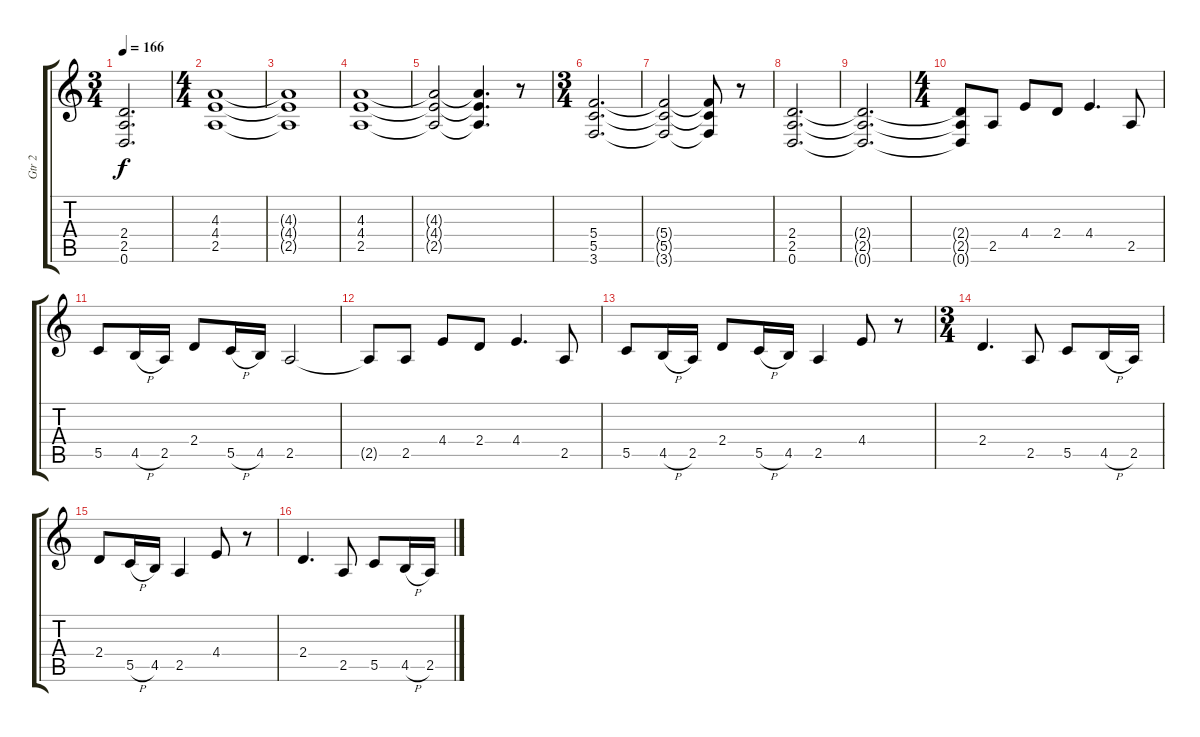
\track ("Gtr 2" "Gtr 2") {instrument distortionguitar}
\staff {score tabs}
\tuning (D4 A3 F3 C3 G2 D2) {hide}
\ts (3 4)
\tempo 166
\clef g2
\ks c
(2.4{t} 2.5{t} 0.6{t}).2{d dy f} |
\ts (4 4)
(4.3 4.4 2.5).1 |
(4.3{t} 4.4{t} 2.5{t}).1 |
(4.3 4.4 2.5).1 |
(4.3{t} 4.4{t} 2.5{t}).2 (4.3{t} 4.4{t} 2.5{t}).4{d} r.8 |
\ts (3 4)
(5.4 5.5 3.6).2{d} |
(5.4{t} 5.5{t} 3.6{t}).2 (5.4{t} 5.5{t} 3.6{t}).8 r.8 |
(2.4 2.5 0.6).2{d} |
(2.4{t} 2.5{t} 0.6{t}).2{d} |
\ts (4 4)
(2.4{t} 2.5{t} 0.6{t}).8 2.5.8 4.4.8 2.4.8 4.4.4{d} 2.5.8 |
5.5.8 4.5{h}.16 2.5.16 2.4.8 5.5{h}.16 4.5.16 2.5.2 |
2.5{t}.8 2.5.8 4.4.8 2.4.8 4.4.4{d} 2.5.8 |
5.5.8 4.5{h}.16 2.5.16 2.4.8 5.5{h}.16 4.5.16 2.5.4 4.4.8 r.8 |
\ts (3 4)
2.4.4{d} 2.5.8 5.5.8 4.5{h}.16 2.5.16 |
2.4.8 5.5{h}.16 4.5.16 2.5.4 4.4.8 r.8 |
2.4.4{d} 2.5.8 5.5.8 4.5{h}.16 2.5.16
